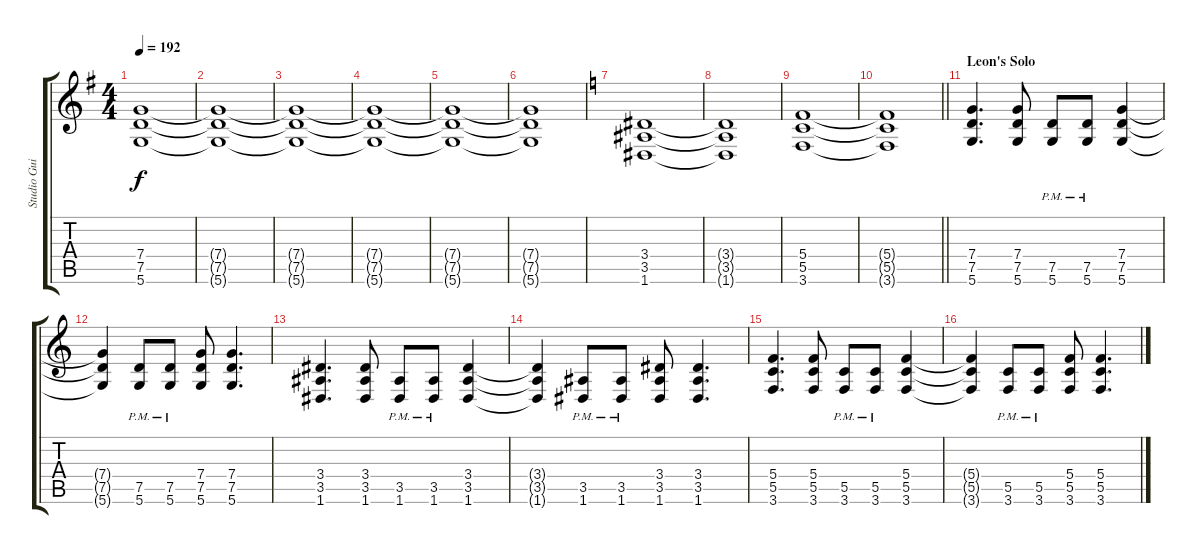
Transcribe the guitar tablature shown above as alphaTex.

\track ("Studio Guitar" "Studio Gui") {instrument distortionguitar}
\staff {score tabs}
\tuning (D4 A3 F3 C3 G2 D2) {hide}
\ts (4 4)
\tempo 192
\clef g2
\ks g
(7.4{t} 7.5{t} 5.6{t}).1{dy f} |
(7.4{t} 7.5{t} 5.6{t}).1 |
(7.4{t} 7.5{t} 5.6{t}).1 |
(7.4{t} 7.5{t} 5.6{t}).1 |
(7.4{t} 7.5{t} 5.6{t}).1 |
(7.4{t} 7.5{t} 5.6{t}).1 |
\ks c
(3.4 3.5 1.6).1 |
(3.4{t} 3.5{t} 1.6{t}).1 |
(5.4 5.5 3.6).1 |
\barLineRight lightlight
(5.4{t} 5.5{t} 3.6{t}).1 |
\section ("" "Leon's Solo")
(7.4 7.5 5.6).4{d} (7.4 7.5 5.6).8 (7.5{pm} 5.6{pm}).8 (7.5{pm} 5.6{pm}).8 (7.4 7.5 5.6).4 |
(7.4{t} 7.5{t} 5.6{t}).4 (7.5{pm} 5.6{pm}).8 (7.5{pm} 5.6{pm}).8 (7.4 7.5 5.6).8 (7.4 7.5 5.6).4{d} |
(3.4 3.5 1.6).4{d} (3.4 3.5 1.6).8 (3.5{pm} 1.6{pm}).8 (3.5{pm} 1.6{pm}).8 (3.4 3.5 1.6).4 |
(3.4{t} 3.5{t} 1.6{t}).4 (3.5{pm} 1.6{pm}).8 (3.5{pm} 1.6{pm}).8 (3.4 3.5 1.6).8 (3.4 3.5 1.6).4{d} |
(5.4 5.5 3.6).4{d} (5.4 5.5 3.6).8 (5.5{pm} 3.6{pm}).8 (5.5{pm} 3.6{pm}).8 (5.4 5.5 3.6).4 |
(5.4{t} 5.5{t} 3.6{t}).4 (5.5{pm} 3.6{pm}).8 (5.5{pm} 3.6{pm}).8 (5.4 5.5 3.6).8 (5.4 5.5 3.6).4{d}
